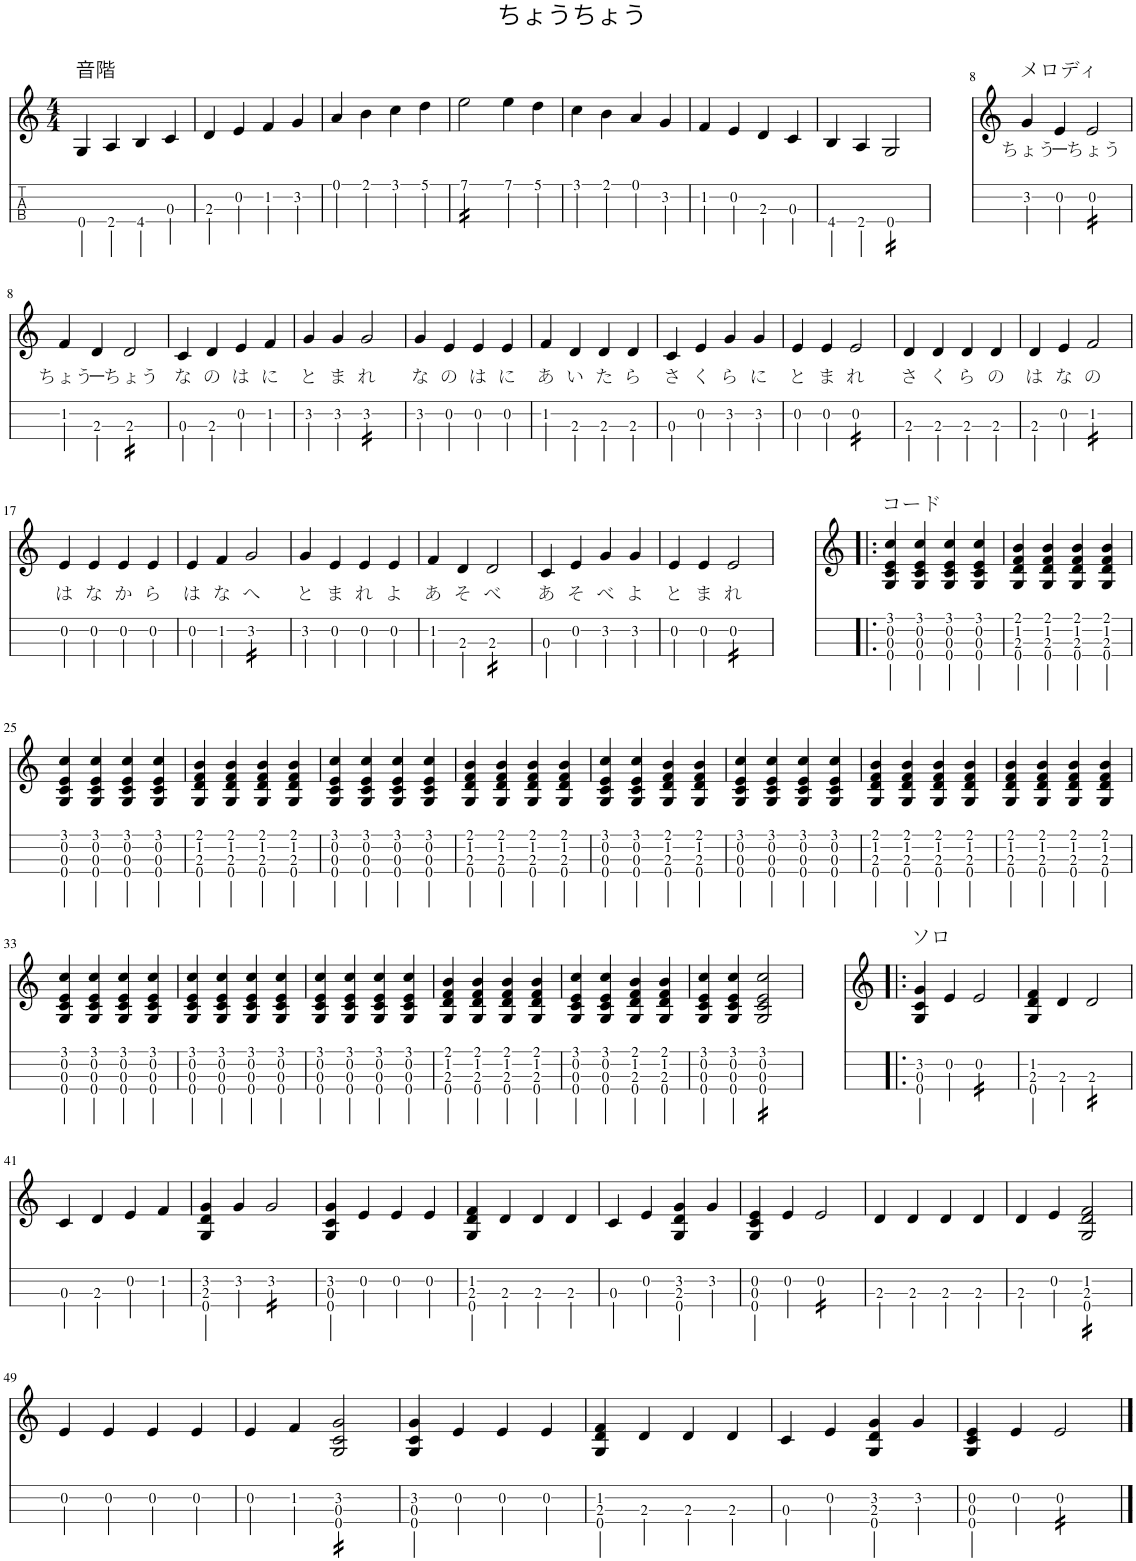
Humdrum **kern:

**kern	**kern	**text	**harte
*part1	*part1	*part1	*part1
*staff2	*staff1	*staff1	*
*I"ウクレレ	*	*	*
*stria4	*	*	*
*	*clefG2	*	*
*k[]	*k[]	*	*
*M4/4	*M4/4	*	*
=1	=1	=1	=1
!	!	!	!LO:H:kt=音階
4G\	4G/	.	N
4A\	4A/	.	.
4B\	4B/	.	.
4c\	4c/	.	.
=2	=2	=2	=2
4d\	4d/	.	.
4e\	4e/	.	.
4f\	4f/	.	.
4g\	4g/	.	.
=3	=3	=3	=3
4a\	4a/	.	.
4b\	4b\	.	.
4cc\	4cc\	.	.
4dd\	4dd\	.	.
=4	=4	=4	=4
2ee\	2ee\	.	.
4ee\	4ee\	.	.
4dd\	4dd\	.	.
=5	=5	=5	=5
4cc\	4cc\	.	.
4b\	4b\	.	.
4a\	4a/	.	.
4g\	4g/	.	.
=6	=6	=6	=6
4f\	4f/	.	.
4e\	4e/	.	.
4d\	4d/	.	.
4c\	4c/	.	.
=7	=7	=7	=7
4B\	4B/	.	.
4A\	4A/	.	.
2G\	2G/	.	.
=7X1	=7X1	=7X1	=7X1
!	!	!LO:LY:b	!LO:H:kt=メロディ
4g\	4g/	ちょう	N
!	!	!LO:LY:b	!
4e\	4e/	ー	.
!	!	!LO:LY:b	!
2e\	2e/	ちょう	.
!!LO:LB:g=z
=8	=8	=8	=8
!	!	!LO:LY:b	!
4f\	4f/	ちょう	.
!	!	!LO:LY:b	!
4d\	4d/	ー	.
!	!	!LO:LY:b	!
2d\	2d/	ちょう	.
=9	=9	=9	=9
!	!	!LO:LY:b	!
4c\	4c/	な	.
!	!	!LO:LY:b	!
4d\	4d/	の	.
!	!	!LO:LY:b	!
4e\	4e/	は	.
!	!	!LO:LY:b	!
4f\	4f/	に	.
=10	=10	=10	=10
!	!	!LO:LY:b	!
4g\	4g/	と	.
!	!	!LO:LY:b	!
4g\	4g/	ま	.
!	!	!LO:LY:b	!
2g\	2g/	れ	.
=11	=11	=11	=11
!	!	!LO:LY:b	!
4g\	4g/	な	.
!	!	!LO:LY:b	!
4e\	4e/	の	.
!	!	!LO:LY:b	!
4e\	4e/	は	.
!	!	!LO:LY:b	!
4e\	4e/	に	.
=12	=12	=12	=12
!	!	!LO:LY:b	!
4f\	4f/	あ	.
!	!	!LO:LY:b	!
4d\	4d/	い	.
!	!	!LO:LY:b	!
4d\	4d/	た	.
!	!	!LO:LY:b	!
4d\	4d/	ら	.
=13	=13	=13	=13
!	!	!LO:LY:b	!
4c\	4c/	さ	.
!	!	!LO:LY:b	!
4e\	4e/	く	.
!	!	!LO:LY:b	!
4g\	4g/	ら	.
!	!	!LO:LY:b	!
4g\	4g/	に	.
=14	=14	=14	=14
!	!	!LO:LY:b	!
4e\	4e/	と	.
!	!	!LO:LY:b	!
4e\	4e/	ま	.
!	!	!LO:LY:b	!
2e\	2e/	れ	.
=15	=15	=15	=15
!	!	!LO:LY:b	!
4d\	4d/	さ	.
!	!	!LO:LY:b	!
4d\	4d/	く	.
!	!	!LO:LY:b	!
4d\	4d/	ら	.
!	!	!LO:LY:b	!
4d\	4d/	の	.
=16	=16	=16	=16
!	!	!LO:LY:b	!
4d\	4d/	は	.
!	!	!LO:LY:b	!
4e\	4e/	な	.
!	!	!LO:LY:b	!
2f\	2f/	の	.
!!LO:LB:g=z
=17	=17	=17	=17
!	!	!LO:LY:b	!
4e\	4e/	は	.
!	!	!LO:LY:b	!
4e\	4e/	な	.
!	!	!LO:LY:b	!
4e\	4e/	か	.
!	!	!LO:LY:b	!
4e\	4e/	ら	.
=18	=18	=18	=18
!	!	!LO:LY:b	!
4e\	4e/	は	.
!	!	!LO:LY:b	!
4f\	4f/	な	.
!	!	!LO:LY:b	!
2g\	2g/	へ	.
=19	=19	=19	=19
!	!	!LO:LY:b	!
4g\	4g/	と	.
!	!	!LO:LY:b	!
4e\	4e/	ま	.
!	!	!LO:LY:b	!
4e\	4e/	れ	.
!	!	!LO:LY:b	!
4e\	4e/	よ	.
=20	=20	=20	=20
!	!	!LO:LY:b	!
4f\	4f/	あ	.
!	!	!LO:LY:b	!
4d\	4d/	そ	.
!	!	!LO:LY:b	!
2d\	2d/	べ	.
=21	=21	=21	=21
!	!	!LO:LY:b	!
4c\	4c/	あ	.
!	!	!LO:LY:b	!
4e\	4e/	そ	.
!	!	!LO:LY:b	!
4g\	4g/	べ	.
!	!	!LO:LY:b	!
4g\	4g/	よ	.
=22	=22	=22	=22
!	!	!LO:LY:b	!
4e\	4e/	と	.
!	!	!LO:LY:b	!
4e\	4e/	ま	.
!	!	!LO:LY:b	!
2e\	2e/	れ	.
=23!|:	=23!|:	=23!|:	=23!|:
!	!	!	!LO:H:kt=コード
4G\ 4c\ 4e\ 4cc\	4G/ 4c/ 4e/ 4cc/	.	N
4G\ 4c\ 4e\ 4cc\	4G/ 4c/ 4e/ 4cc/	.	.
4G\ 4c\ 4e\ 4cc\	4G/ 4c/ 4e/ 4cc/	.	.
4G\ 4c\ 4e\ 4cc\	4G/ 4c/ 4e/ 4cc/	.	.
=24	=24	=24	=24
4G\ 4d\ 4f\ 4b\	4G/ 4d/ 4f/ 4b/	.	.
4G\ 4d\ 4f\ 4b\	4G/ 4d/ 4f/ 4b/	.	.
4G\ 4d\ 4f\ 4b\	4G/ 4d/ 4f/ 4b/	.	.
4G\ 4d\ 4f\ 4b\	4G/ 4d/ 4f/ 4b/	.	.
!!LO:LB:g=z
=25	=25	=25	=25
4G\ 4c\ 4e\ 4cc\	4G/ 4c/ 4e/ 4cc/	.	.
4G\ 4c\ 4e\ 4cc\	4G/ 4c/ 4e/ 4cc/	.	.
4G\ 4c\ 4e\ 4cc\	4G/ 4c/ 4e/ 4cc/	.	.
4G\ 4c\ 4e\ 4cc\	4G/ 4c/ 4e/ 4cc/	.	.
=26	=26	=26	=26
4G\ 4d\ 4f\ 4b\	4G/ 4d/ 4f/ 4b/	.	.
4G\ 4d\ 4f\ 4b\	4G/ 4d/ 4f/ 4b/	.	.
4G\ 4d\ 4f\ 4b\	4G/ 4d/ 4f/ 4b/	.	.
4G\ 4d\ 4f\ 4b\	4G/ 4d/ 4f/ 4b/	.	.
=27	=27	=27	=27
4G\ 4c\ 4e\ 4cc\	4G/ 4c/ 4e/ 4cc/	.	.
4G\ 4c\ 4e\ 4cc\	4G/ 4c/ 4e/ 4cc/	.	.
4G\ 4c\ 4e\ 4cc\	4G/ 4c/ 4e/ 4cc/	.	.
4G\ 4c\ 4e\ 4cc\	4G/ 4c/ 4e/ 4cc/	.	.
=28	=28	=28	=28
4G\ 4d\ 4f\ 4b\	4G/ 4d/ 4f/ 4b/	.	.
4G\ 4d\ 4f\ 4b\	4G/ 4d/ 4f/ 4b/	.	.
4G\ 4d\ 4f\ 4b\	4G/ 4d/ 4f/ 4b/	.	.
4G\ 4d\ 4f\ 4b\	4G/ 4d/ 4f/ 4b/	.	.
=29	=29	=29	=29
4G\ 4c\ 4e\ 4cc\	4G/ 4c/ 4e/ 4cc/	.	.
4G\ 4c\ 4e\ 4cc\	4G/ 4c/ 4e/ 4cc/	.	.
4G\ 4d\ 4f\ 4b\	4G/ 4d/ 4f/ 4b/	.	.
4G\ 4d\ 4f\ 4b\	4G/ 4d/ 4f/ 4b/	.	.
=30	=30	=30	=30
4G\ 4c\ 4e\ 4cc\	4G/ 4c/ 4e/ 4cc/	.	.
4G\ 4c\ 4e\ 4cc\	4G/ 4c/ 4e/ 4cc/	.	.
4G\ 4c\ 4e\ 4cc\	4G/ 4c/ 4e/ 4cc/	.	.
4G\ 4c\ 4e\ 4cc\	4G/ 4c/ 4e/ 4cc/	.	.
=31	=31	=31	=31
4G\ 4d\ 4f\ 4b\	4G/ 4d/ 4f/ 4b/	.	.
4G\ 4d\ 4f\ 4b\	4G/ 4d/ 4f/ 4b/	.	.
4G\ 4d\ 4f\ 4b\	4G/ 4d/ 4f/ 4b/	.	.
4G\ 4d\ 4f\ 4b\	4G/ 4d/ 4f/ 4b/	.	.
=32	=32	=32	=32
4G\ 4d\ 4f\ 4b\	4G/ 4d/ 4f/ 4b/	.	.
4G\ 4d\ 4f\ 4b\	4G/ 4d/ 4f/ 4b/	.	.
4G\ 4d\ 4f\ 4b\	4G/ 4d/ 4f/ 4b/	.	.
4G\ 4d\ 4f\ 4b\	4G/ 4d/ 4f/ 4b/	.	.
!!LO:LB:g=z
=33	=33	=33	=33
4G\ 4c\ 4e\ 4cc\	4G/ 4c/ 4e/ 4cc/	.	.
4G\ 4c\ 4e\ 4cc\	4G/ 4c/ 4e/ 4cc/	.	.
4G\ 4c\ 4e\ 4cc\	4G/ 4c/ 4e/ 4cc/	.	.
4G\ 4c\ 4e\ 4cc\	4G/ 4c/ 4e/ 4cc/	.	.
=34	=34	=34	=34
4G\ 4c\ 4e\ 4cc\	4G/ 4c/ 4e/ 4cc/	.	.
4G\ 4c\ 4e\ 4cc\	4G/ 4c/ 4e/ 4cc/	.	.
4G\ 4c\ 4e\ 4cc\	4G/ 4c/ 4e/ 4cc/	.	.
4G\ 4c\ 4e\ 4cc\	4G/ 4c/ 4e/ 4cc/	.	.
=35	=35	=35	=35
4G\ 4c\ 4e\ 4cc\	4G/ 4c/ 4e/ 4cc/	.	.
4G\ 4c\ 4e\ 4cc\	4G/ 4c/ 4e/ 4cc/	.	.
4G\ 4c\ 4e\ 4cc\	4G/ 4c/ 4e/ 4cc/	.	.
4G\ 4c\ 4e\ 4cc\	4G/ 4c/ 4e/ 4cc/	.	.
=36	=36	=36	=36
4G\ 4d\ 4f\ 4b\	4G/ 4d/ 4f/ 4b/	.	.
4G\ 4d\ 4f\ 4b\	4G/ 4d/ 4f/ 4b/	.	.
4G\ 4d\ 4f\ 4b\	4G/ 4d/ 4f/ 4b/	.	.
4G\ 4d\ 4f\ 4b\	4G/ 4d/ 4f/ 4b/	.	.
=37	=37	=37	=37
4G\ 4c\ 4e\ 4cc\	4G/ 4c/ 4e/ 4cc/	.	.
4G\ 4c\ 4e\ 4cc\	4G/ 4c/ 4e/ 4cc/	.	.
4G\ 4d\ 4f\ 4b\	4G/ 4d/ 4f/ 4b/	.	.
4G\ 4d\ 4f\ 4b\	4G/ 4d/ 4f/ 4b/	.	.
=38	=38	=38	=38
4G\ 4c\ 4e\ 4cc\	4G/ 4c/ 4e/ 4cc/	.	.
4G\ 4c\ 4e\ 4cc\	4G/ 4c/ 4e/ 4cc/	.	.
2G\ 2c\ 2e\ 2cc\	2G/ 2c/ 2e/ 2cc/	.	.
=39!|:	=39!|:	=39!|:	=39!|:
!	!	!	!LO:H:kt=ソロ
4G\ 4c\ 4g\	4G/ 4c/ 4g/	.	N
4e\	4e/	.	.
2e\	2e/	.	.
=40	=40	=40	=40
4G\ 4d\ 4f\	4G/ 4d/ 4f/	.	.
4d\	4d/	.	.
2d\	2d/	.	.
!!LO:LB:g=z
=41	=41	=41	=41
4c\	4c/	.	.
4d\	4d/	.	.
4e\	4e/	.	.
4f\	4f/	.	.
=42	=42	=42	=42
4G\ 4d\ 4g\	4G/ 4d/ 4g/	.	.
4g\	4g/	.	.
2g\	2g/	.	.
=43	=43	=43	=43
4G\ 4c\ 4g\	4G/ 4c/ 4g/	.	.
4e\	4e/	.	.
4e\	4e/	.	.
4e\	4e/	.	.
=44	=44	=44	=44
4G\ 4d\ 4f\	4G/ 4d/ 4f/	.	.
4d\	4d/	.	.
4d\	4d/	.	.
4d\	4d/	.	.
=45	=45	=45	=45
4c\	4c/	.	.
4e\	4e/	.	.
4G\ 4d\ 4g\	4G/ 4d/ 4g/	.	.
4g\	4g/	.	.
=46	=46	=46	=46
4G\ 4c\ 4e\	4G/ 4c/ 4e/	.	.
4e\	4e/	.	.
2e\	2e/	.	.
=47	=47	=47	=47
4d\	4d/	.	.
4d\	4d/	.	.
4d\	4d/	.	.
4d\	4d/	.	.
=48	=48	=48	=48
4d\	4d/	.	.
4e\	4e/	.	.
2G\ 2d\ 2f\	2G/ 2d/ 2f/	.	.
!!LO:LB:g=z
=49	=49	=49	=49
4e\	4e/	.	.
4e\	4e/	.	.
4e\	4e/	.	.
4e\	4e/	.	.
=50	=50	=50	=50
4e\	4e/	.	.
4f\	4f/	.	.
2G\ 2c\ 2g\	2G/ 2c/ 2g/	.	.
=51	=51	=51	=51
4G\ 4c\ 4g\	4G/ 4c/ 4g/	.	.
4e\	4e/	.	.
4e\	4e/	.	.
4e\	4e/	.	.
=52	=52	=52	=52
4G\ 4d\ 4f\	4G/ 4d/ 4f/	.	.
4d\	4d/	.	.
4d\	4d/	.	.
4d\	4d/	.	.
=53	=53	=53	=53
4c\	4c/	.	.
4e\	4e/	.	.
4G\ 4d\ 4g\	4G/ 4d/ 4g/	.	.
4g\	4g/	.	.
=54	=54	=54	=54
4G\ 4c\ 4e\	4G/ 4c/ 4e/	.	.
4e\	4e/	.	.
2e\	2e/	.	.
==	==	==	==
*-	*-	*-	*-
